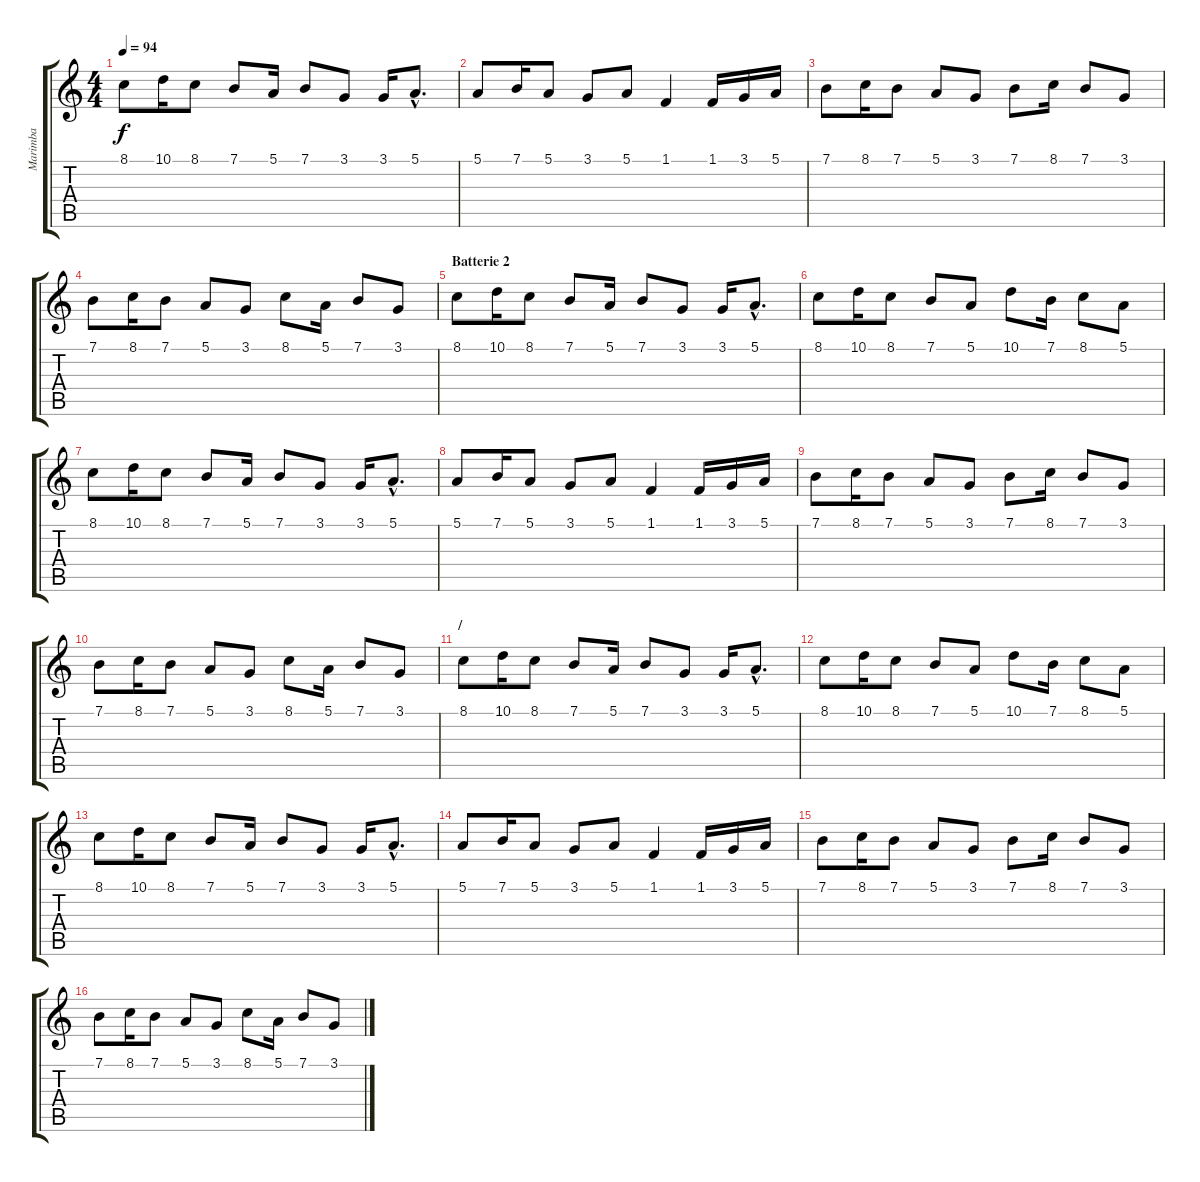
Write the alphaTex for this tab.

\track ("Marimba" "Marimba") {instrument vibraphone}
\staff {score tabs}
\tuning (E4 B3 G3 D3 A2 E2) {hide}
\ts (4 4)
\tempo 94
\clef g2
\ks c
8.1.8{dy f} 10.1.16 8.1.8 7.1.8 5.1.16 7.1.8 3.1.8 3.1.16 5.1{hac}.8{d} |
5.1.8 7.1.16 5.1.8 3.1.8 5.1.8 1.1.4 1.1.16 3.1.16 5.1.16 |
7.1.8 8.1.16 7.1.8 5.1.8 3.1.8 7.1.8 8.1.16 7.1.8 3.1.8 |
7.1.8 8.1.16 7.1.8 5.1.8 3.1.8 8.1.8 5.1.16 7.1.8 3.1.8 |
\section ("" "Batterie 2")
8.1.8 10.1.16 8.1.8 7.1.8 5.1.16 7.1.8 3.1.8 3.1.16 5.1{hac}.8{d} |
8.1.8 10.1.16 8.1.8 7.1.8 5.1.8 10.1.8 7.1.16 8.1.8 5.1.8 |
8.1.8 10.1.16 8.1.8 7.1.8 5.1.16 7.1.8 3.1.8 3.1.16 5.1{hac}.8{d} |
5.1.8 7.1.16 5.1.8 3.1.8 5.1.8 1.1.4 1.1.16 3.1.16 5.1.16 |
7.1.8 8.1.16 7.1.8 5.1.8 3.1.8 7.1.8 8.1.16 7.1.8 3.1.8 |
7.1.8 8.1.16 7.1.8 5.1.8 3.1.8 8.1.8 5.1.16 7.1.8 3.1.8 |
\section ("" "/")
8.1.8 10.1.16 8.1.8 7.1.8 5.1.16 7.1.8 3.1.8 3.1.16 5.1{hac}.8{d} |
8.1.8 10.1.16 8.1.8 7.1.8 5.1.8 10.1.8 7.1.16 8.1.8 5.1.8 |
8.1.8 10.1.16 8.1.8 7.1.8 5.1.16 7.1.8 3.1.8 3.1.16 5.1{hac}.8{d} |
5.1.8 7.1.16 5.1.8 3.1.8 5.1.8 1.1.4 1.1.16 3.1.16 5.1.16 |
7.1.8 8.1.16 7.1.8 5.1.8 3.1.8 7.1.8 8.1.16 7.1.8 3.1.8 |
7.1.8 8.1.16 7.1.8 5.1.8 3.1.8 8.1.8 5.1.16 7.1.8 3.1.8
